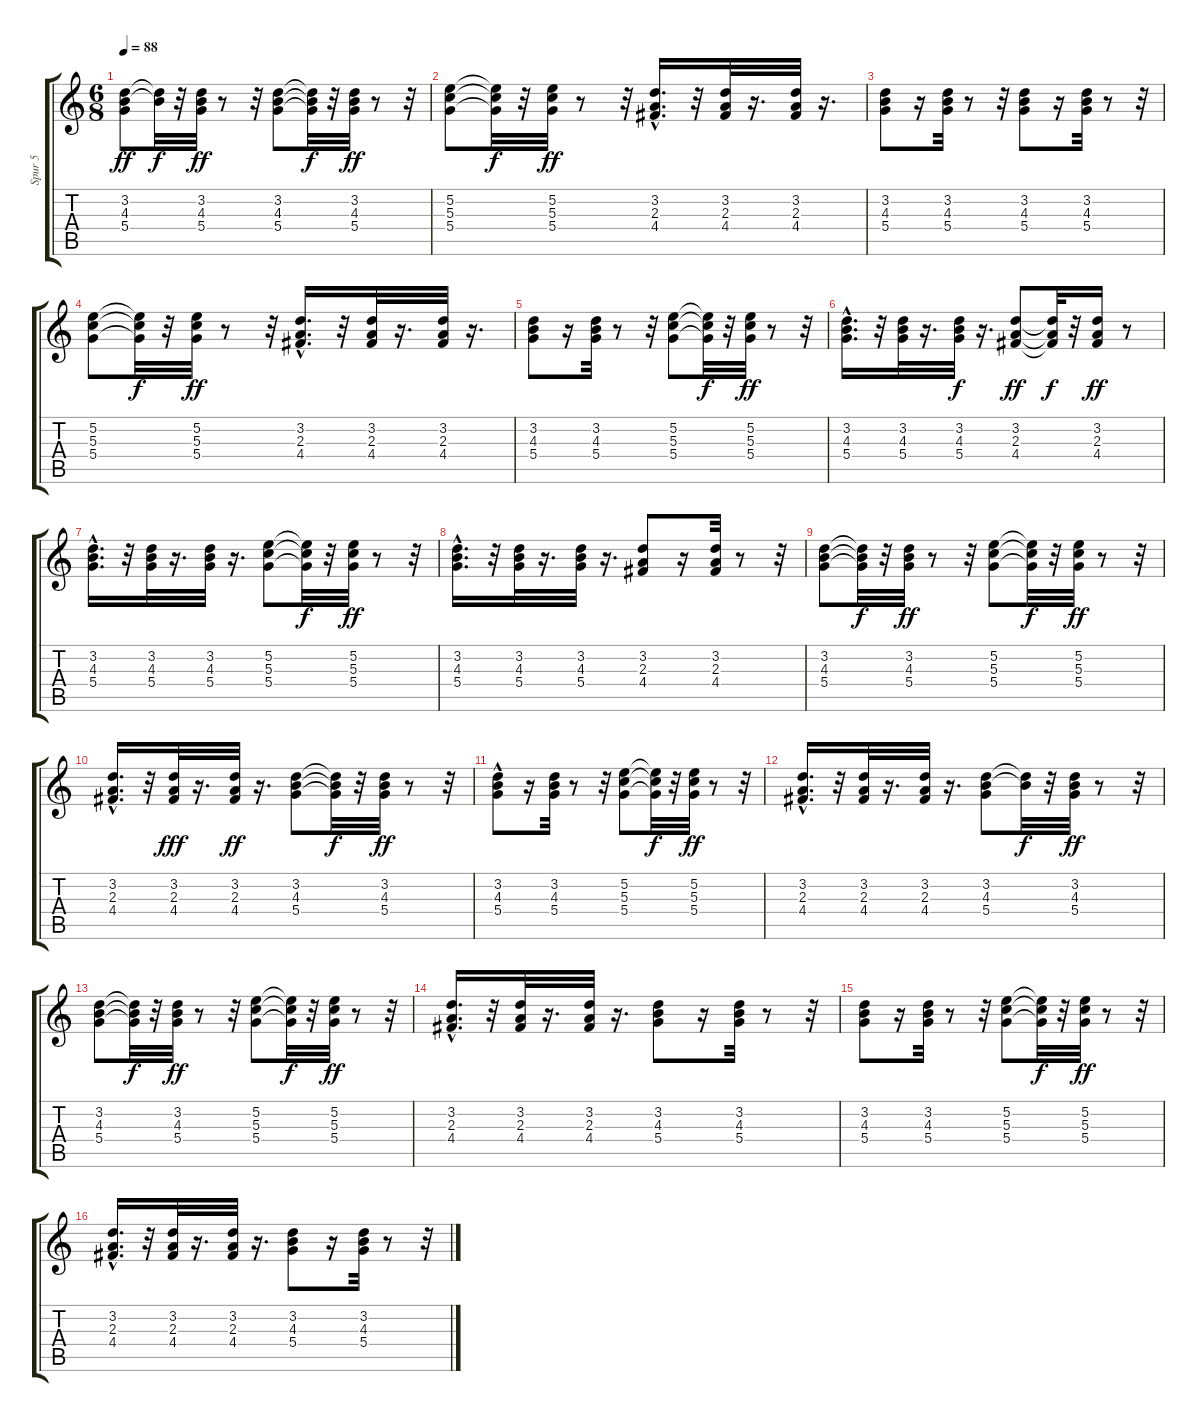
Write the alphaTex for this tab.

\track ("Spur 5" "Spur 5") {instrument acousticguitarsteel}
\staff {score tabs}
\tuning (E4 B3 G3 D3 A2 E2) {hide}
\ts (6 8)
\tempo 88
\clef g2
\ks c
(3.2 4.3 5.4).8{dy ff} (3.2{t} 4.3{t}).32{dy f} r.32 (3.2 4.3 5.4).32{dy ff} r.8 r.32 (3.2 4.3 5.4).8 (3.2{t} 4.3{t} 5.4{t}).32{dy f} r.32 (3.2 4.3 5.4).32{dy ff} r.8 r.32 |
(5.2 5.3 5.4).8 (5.2{t} 5.3{t} 5.4{t}).32{dy f} r.32 (5.2 5.3 5.4).32{dy ff} r.8 r.32 (3.2{hac} 2.3{hac} 4.4).16{d} r.32 (3.2 2.3 4.4).32 r.16{d} (3.2 2.3 4.4).32 r.16{d} |
(3.2 4.3 5.4).8 r.16 (3.2 4.3 5.4).32 r.8 r.32 (3.2 4.3 5.4).8 r.16 (3.2 4.3 5.4).32 r.8 r.32 |
(5.2 5.3 5.4).8 (5.2{t} 5.3{t} 5.4{t}).32{dy f} r.32 (5.2 5.3 5.4).32{dy ff} r.8 r.32 (3.2{hac} 2.3{hac} 4.4).16{d} r.32 (3.2 2.3 4.4).32 r.16{d} (3.2 2.3 4.4).32 r.16{d} |
(3.2 4.3 5.4).8 r.16 (3.2 4.3 5.4).32 r.8 r.32 (5.2 5.3 5.4).8 (5.2{t} 5.3{t} 5.4{t}).32{dy f} r.32 (5.2 5.3 5.4).32{dy ff} r.8 r.32 |
(3.2{hac} 4.3{hac} 5.4{hac}).16{d} r.32 (3.2 4.3 5.4).32 r.16{d} (3.2 4.3 5.4).32{dy f} r.16{d} (3.2 2.3 4.4).8{dy ff} (3.2{t} 2.3{t} 4.4{t}).32{dy f} r.32 (3.2 2.3 4.4).16{dy ff} r.8 |
(3.2{hac} 4.3 5.4{hac}).16{d} r.32 (3.2 4.3 5.4).32 r.16{d} (3.2 4.3 5.4).32 r.16{d} (5.2 5.3 5.4).8 (5.2{t} 5.3{t} 5.4{t}).32{dy f} r.32 (5.2 5.3 5.4).32{dy ff} r.8 r.32 |
(3.2{hac} 4.3{hac} 5.4{hac}).16{d} r.32 (3.2 4.3 5.4).32 r.16{d} (3.2 4.3 5.4).32 r.16{d} (3.2 2.3 4.4).8 r.16 (3.2 2.3 4.4).32 r.8 r.32 |
(3.2 4.3 5.4).8 (3.2{t} 4.3{t} 5.4{t}).32{dy f} r.32 (3.2 4.3 5.4).32{dy ff} r.8 r.32 (5.2 5.3 5.4).8 (5.2{t} 5.3{t} 5.4{t}).32{dy f} r.32 (5.2 5.3 5.4).32{dy ff} r.8 r.32 |
(3.2{hac} 2.3{hac} 4.4{hac}).16{d} r.32 (3.2 2.3 4.4).32{dy fff} r.16{d} (3.2 2.3 4.4).32{dy ff} r.16{d} (3.2 4.3 5.4).8 (3.2{t} 4.3{t} 5.4{t}).32{dy f} r.32 (3.2 4.3 5.4).32{dy ff} r.8 r.32 |
(3.2 4.3 5.4{hac}).8 r.16 (3.2 4.3 5.4).32 r.8 r.32 (5.2 5.3 5.4).8 (5.2{t} 5.3{t} 5.4{t}).32{dy f} r.32 (5.2 5.3 5.4).32{dy ff} r.8 r.32 |
(3.2{hac} 2.3{hac} 4.4{hac}).16{d} r.32 (3.2 2.3 4.4).32 r.16{d} (3.2 2.3 4.4).32 r.16{d} (3.2 4.3 5.4).8 (3.2{t} 4.3{t}).32{dy f} r.32 (3.2 4.3 5.4).32{dy ff} r.8 r.32 |
(3.2 4.3 5.4).8 (3.2{t} 4.3{t} 5.4{t}).32{dy f} r.32 (3.2 4.3 5.4).32{dy ff} r.8 r.32 (5.2 5.3 5.4).8 (5.2{t} 5.3{t} 5.4{t}).32{dy f} r.32 (5.2 5.3 5.4).32{dy ff} r.8 r.32 |
(3.2{hac} 2.3{hac} 4.4).16{d} r.32 (3.2 2.3 4.4).32 r.16{d} (3.2 2.3 4.4).32 r.16{d} (3.2 4.3 5.4).8 r.16 (3.2 4.3 5.4).32 r.8 r.32 |
(3.2 4.3 5.4).8 r.16 (3.2 4.3 5.4).32 r.8 r.32 (5.2 5.3 5.4).8 (5.2{t} 5.3{t} 5.4{t}).32{dy f} r.32 (5.2 5.3 5.4).32{dy ff} r.8 r.32 |
(3.2{hac} 2.3{hac} 4.4).16{d} r.32 (3.2 2.3 4.4).32 r.16{d} (3.2 2.3 4.4).32 r.16{d} (3.2 4.3 5.4).8 r.16 (3.2 4.3 5.4).32 r.8 r.32
